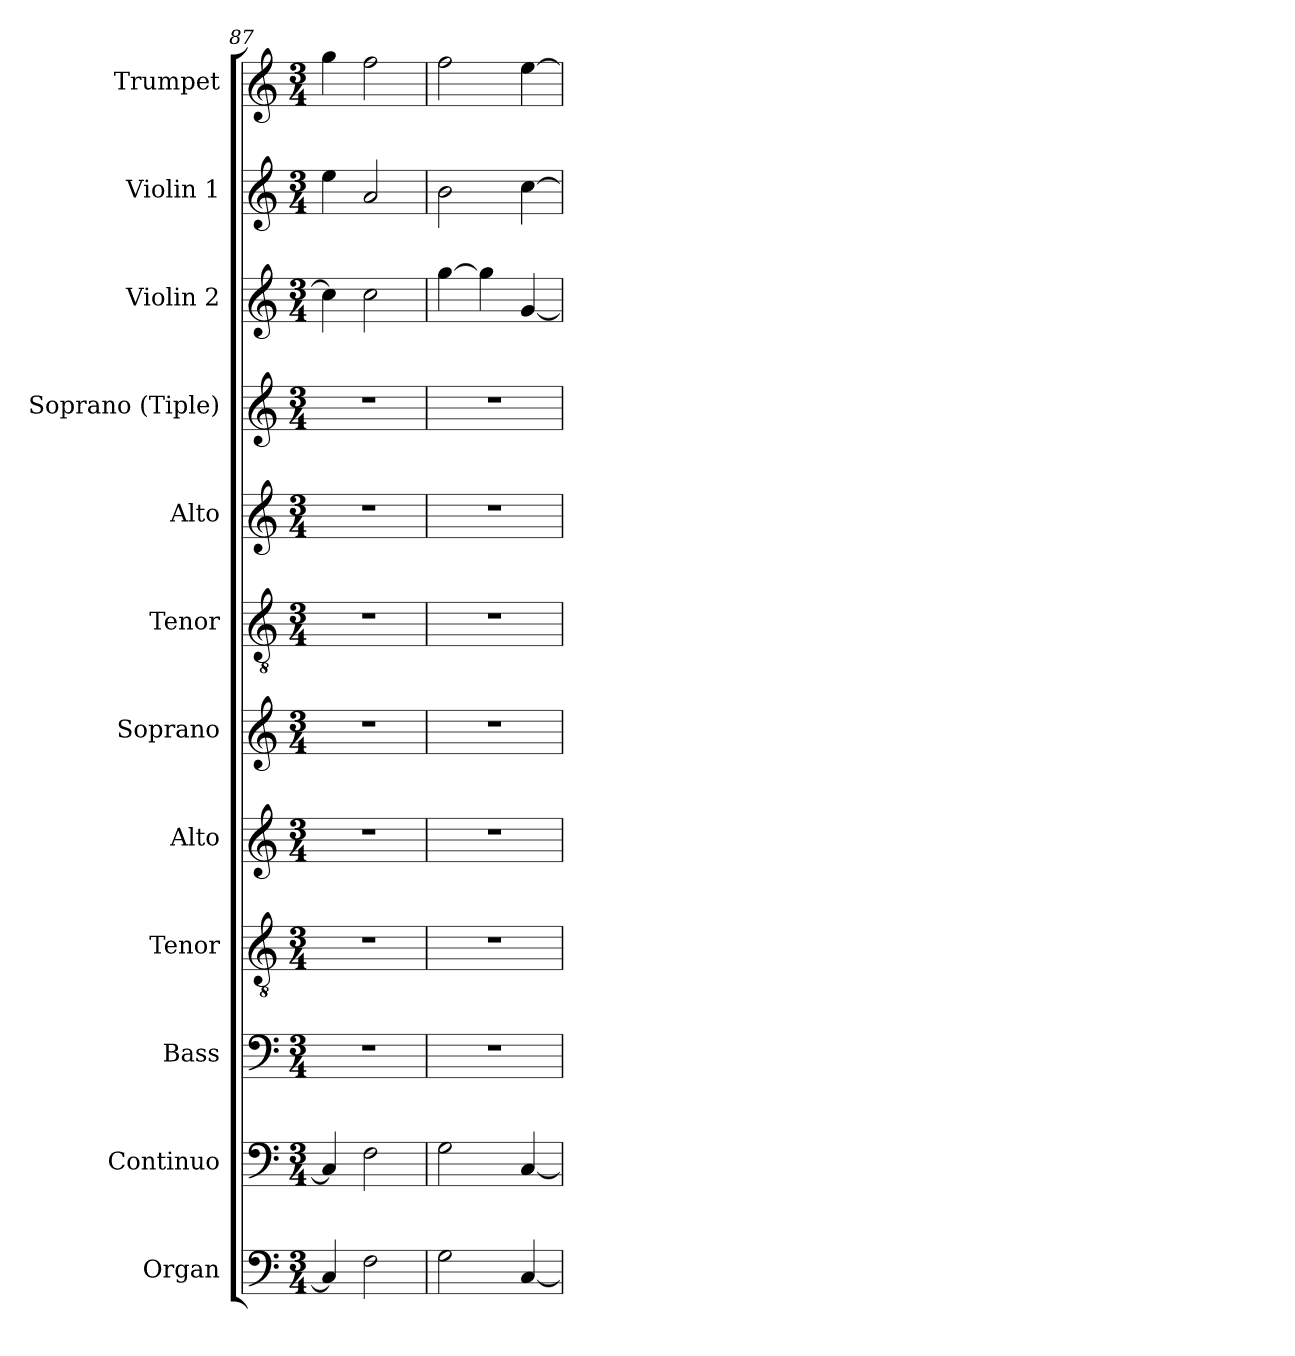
**kern	**kern	**kern	**kern	**kern	**kern	**kern	**kern	**kern	**kern	**kern	**kern
*part12	*part11	*part10	*part9	*part8	*part7	*part6	*part5	*part4	*part3	*part2	*part1
*staff12	*staff11	*staff10	*staff9	*staff8	*staff7	*staff6	*staff5	*staff4	*staff3	*staff2	*staff1
*I"Organ	*I"Continuo	*I"Bass	*I"Tenor	*I"Alto	*I"Soprano	*I"Tenor	*I"Alto	*I"Soprano (Tiple)	*I"Violin 2	*I"Violin 1	*I"Trumpet
*I'Org.	*I'Cont.	*I'B.	*I'T.	*I'A.	*I'S.	*I'T.	*I'A.	*I'S.	*I'Vln. 2	*I'Vln. 1	*I'Tpt.
*clefF4	*clefF4	*clefF4	*clefGv2	*clefG2	*clefG2	*clefGv2	*clefG2	*clefG2	*clefG2	*clefG2	*clefG2
*	*	*	*ITrd7c12	*	*	*ITrd7c12	*	*	*	*	*
*k[]	*k[]	*k[]	*k[]	*k[]	*k[]	*k[]	*k[]	*k[]	*k[]	*k[]	*k[]
*C:	*C:	*C:	*C:	*C:	*C:	*C:	*C:	*C:	*C:	*C:	*C:
*M3/4	*M3/4	*M3/4	*M3/4	*M3/4	*M3/4	*M3/4	*M3/4	*M3/4	*M3/4	*M3/4	*M3/4
=87	=87	=87	=87	=87	=87	=87	=87	=87	=87	=87	=87
!	!	!LO:N:vis=1	!LO:N:vis=1	!LO:N:vis=1	!LO:N:vis=1	!LO:N:vis=1	!LO:N:vis=1	!LO:N:vis=1	!	!	!
4Ci/]	4Ci/]	2.r	2.r	2.r	2.r	2.r	2.r	2.r	4cci\]	4eei\	4ggi\
2Fi\	2Fi\	.	.	.	.	.	.	.	2cci\	2ai/	2ffi\
=88	=88	=88	=88	=88	=88	=88	=88	=88	=88	=88	=88
!	!	!LO:N:vis=1	!LO:N:vis=1	!LO:N:vis=1	!LO:N:vis=1	!LO:N:vis=1	!LO:N:vis=1	!LO:N:vis=1	!	!	!
2Gi\	2Gi\	2.r	2.r	2.r	2.r	2.r	2.r	2.r	[4ggi\	2bi\	2ffi\
.	.	.	.	.	.	.	.	.	4ggi\]	.	.
[4Ci/	[4Ci/	.	.	.	.	.	.	.	[4gi/	[4cci\	[4eei\
=	=	=	=	=	=	=	=	=	=	=	=
*-	*-	*-	*-	*-	*-	*-	*-	*-	*-	*-	*-
